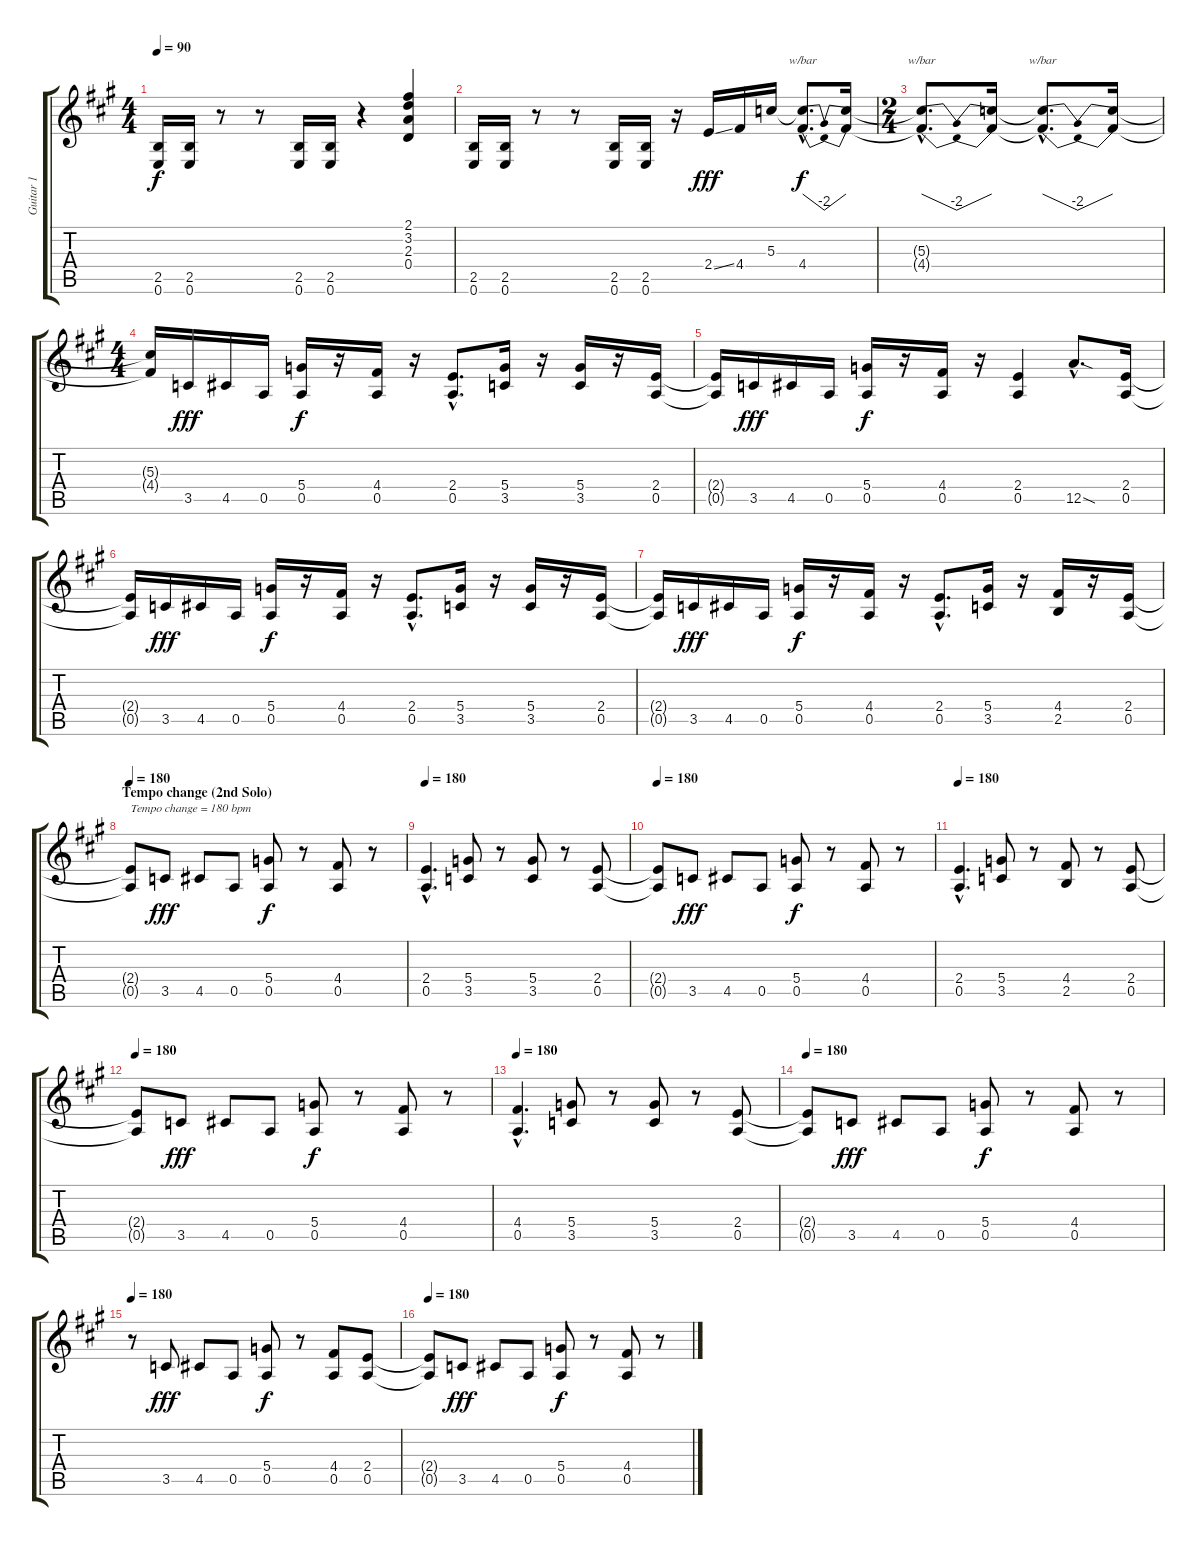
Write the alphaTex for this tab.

\track ("Guitar 1" "Guitar 1") {instrument overdrivenguitar}
\staff {score tabs}
\tuning (E4 B3 G3 D3 A2 E2) {hide}
\ts (4 4)
\tempo 90
\clef g2
\ks a
(2.5 0.6).16{dy f volume 14 balance 12 instrument overdrivenguitar} (2.5 0.6).16 r.8 r.8 (2.5 0.6).16 (2.5 0.6).16 r.4 (2.1 3.2 2.3 0.4).4 |
(2.5 0.6).16 (2.5 0.6).16 r.8 r.8 (2.5 0.6).16 (2.5 0.6).16 r.16 2.4{ss}.16{dy fff} 4.4.16 5.3.16 (5.3{hac t} 4.4{hac}).8{d tbe (dip default 0 0 30 -8 60 0) dy f} (5.3{t} 4.4{t}).16 |
\ts (2 4)
(5.3{hac t} 4.4{hac t}).8{d tbe (dip default 0 0 30 -8 60 0)} (5.3{t} 4.4{t}).16 (5.3{hac t} 4.4{hac t}).8{d tbe (dip default 0 0 30 -8 60 0)} (5.3{t} 4.4{t}).16 |
\ts (4 4)
(5.3{t} 4.4{t}).16 3.5.16{dy fff} 4.5.16 0.5.16 (5.4 0.5).16{dy f} r.16 (4.4 0.5).16 r.16 (2.4{hac} 0.5{hac}).8{d} (5.4 3.5).16 r.16 (5.4 3.5).16 r.16 (2.4 0.5).16 |
(2.4{t} 0.5{t}).16 3.5.16{dy fff} 4.5.16 0.5.16 (5.4 0.5).16{dy f} r.16 (4.4 0.5).16 r.16 (2.4 0.5).4 12.5{sod hac}.8{d} (2.4 0.5).16 |
(2.4{t} 0.5{t}).16 3.5.16{dy fff} 4.5.16 0.5.16 (5.4 0.5).16{dy f} r.16 (4.4 0.5).16 r.16 (2.4{hac} 0.5{hac}).8{d} (5.4 3.5).16 r.16 (5.4 3.5).16 r.16 (2.4 0.5).16 |
(2.4{t} 0.5{t}).16 3.5.16{dy fff} 4.5.16 0.5.16 (5.4 0.5).16{dy f} r.16 (4.4 0.5).16 r.16 (2.4{hac} 0.5{hac}).8{d} (5.4 3.5).16 r.16 (4.4 2.5).16 r.16 (2.4 0.5).16 |
\section ("" "Tempo change (2nd Solo)")
\tempo 180
(2.4{t} 0.5{t}).8{txt "Tempo change = 180 bpm"} 3.5.8{dy fff} 4.5.8 0.5.8 (5.4 0.5).8{dy f} r.8 (4.4 0.5).8 r.8 |
\tempo 180
(2.4{hac} 0.5{hac}).4{d} (5.4 3.5).8 r.8 (5.4 3.5).8 r.8 (2.4 0.5).8 |
\tempo 180
(2.4{t} 0.5{t}).8 3.5.8{dy fff} 4.5.8 0.5.8 (5.4 0.5).8{dy f} r.8 (4.4 0.5).8 r.8 |
\tempo 180
(2.4{hac} 0.5{hac}).4{d} (5.4 3.5).8 r.8 (4.4 2.5).8 r.8 (2.4 0.5).8 |
\tempo 180
(2.4{t} 0.5{t}).8 3.5.8{dy fff} 4.5.8 0.5.8 (5.4 0.5).8{dy f} r.8 (4.4 0.5).8 r.8 |
\tempo 180
(4.4{hac} 0.5{hac}).4{d} (5.4 3.5).8 r.8 (5.4 3.5).8 r.8 (2.4 0.5).8 |
\tempo 180
(2.4{t} 0.5{t}).8 3.5.8{dy fff} 4.5.8 0.5.8 (5.4 0.5).8{dy f} r.8 (4.4 0.5).8 r.8 |
\tempo 180
r.8 3.5.8{dy fff} 4.5.8 0.5.8 (5.4 0.5).8{dy f} r.8 (4.4 0.5).8 (2.4 0.5).8 |
\tempo 180
(2.4{t} 0.5{t}).8 3.5.8{dy fff} 4.5.8 0.5.8 (5.4 0.5).8{dy f} r.8 (4.4 0.5).8 r.8
